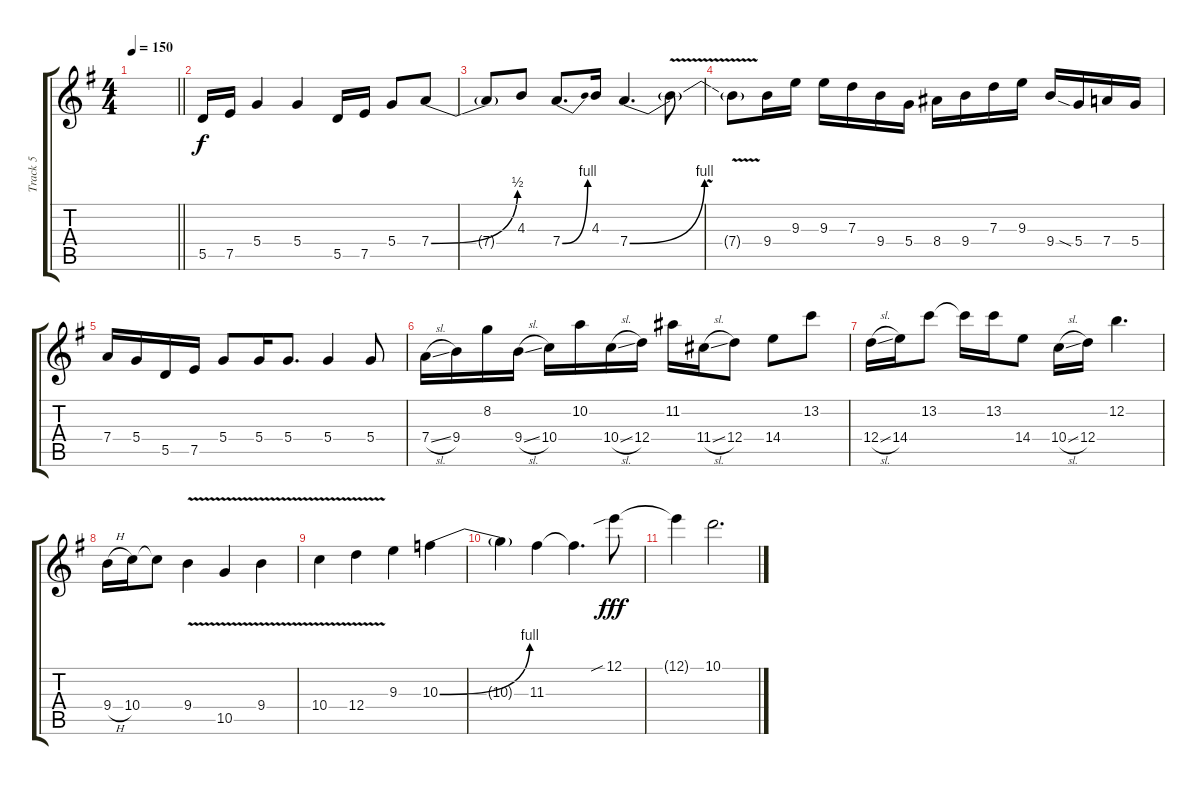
\track ("Track 5" "Track 5") {instrument distortionguitar}
\staff {score tabs}
\tuning (E4 B3 G3 D3 A2 E2) {hide}
\ts (4 4)
\tempo 150
\clef g2
\barLineRight lightlight
\ks g
|
5.5.16 7.5.16 5.4.4 5.4.4 5.5.16 7.5.16 5.4.8 7.4{be (bend 0 0 60 2)}.8 |
7.4{t}.8 4.3.8 7.4{be (bend 0 0 60 4)}.8{d} 4.3.16 7.4{be (bend 0 0 60 4)}.4{d} 7.4{v t}.8 |
7.4{v t}.8 9.4.16 9.3.16 9.3.16 7.3.16 9.4.16 5.4.16 8.4.16 9.4.16 7.3.16 9.3.16 9.4.16 5.4{sia}.16 7.4.16 5.4.16 |
7.4.16 5.4.16 5.5.16 7.5.16 5.4.8 5.4.16 5.4.8{d} 5.4.4 5.4.8 |
7.4{sl}.16 9.4.16 8.2.16 9.4{sl}.16 10.4.16 10.2.16 10.4{sl}.16 12.4.16 11.2.16 11.4{sl}.16 12.4.8 14.4.8 13.2.8 |
12.4{sl}.16 14.4.16 13.2.8 13.2{t}.16 13.2.16 14.4.8 10.4{sl}.16 12.4.16 12.2.4{d} |
9.4{h}.16 10.4.16 10.4{t}.8 9.4{v}.4 10.5{v}.4 9.4{v}.4 |
10.4{v}.4 12.4{v}.4 9.3.4 10.3{be (bend 0 0 60 4)}.4 |
10.3{t}.4 11.3.4 11.3{t}.4{d dy f} 12.1{sib}.8{dy fff} |
12.1{t}.4 10.1.2{d}
